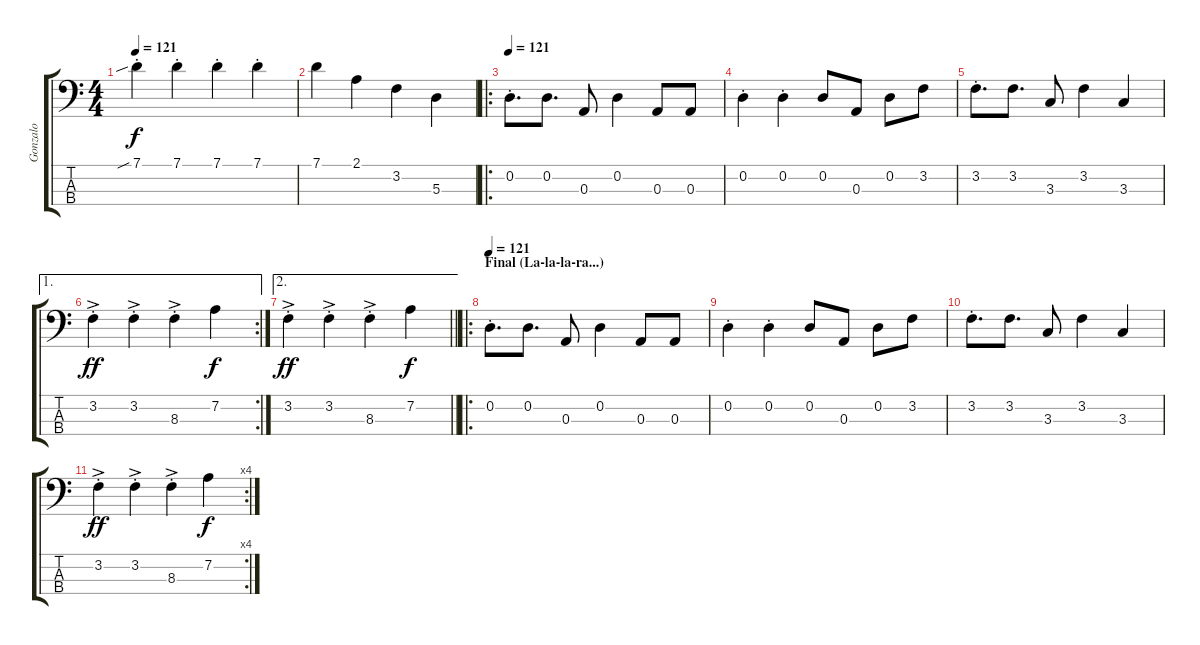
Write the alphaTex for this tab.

\track ("Gonzalo" "Gonzalo") {instrument electricbassfinger}
\staff {score tabs}
\tuning (G2 D2 A1 E1) {hide}
\ts (4 4)
\tempo 121
\clef f4
\ks c
7.1{sib st}.4{dy f} 7.1{st}.4 7.1{st}.4 7.1{st}.4 |
7.1.4 2.1.4 3.2.4 5.3.4 |
\ro
\tempo 121
0.2{st}.8{d} 0.2.8{d} 0.3.8 0.2.4 0.3.8 0.3.8 |
0.2{st}.4 0.2{st}.4 0.2.8 0.3.8 0.2.8 3.2.8 |
3.2{st}.8{d} 3.2.8{d} 3.3.8 3.2.4 3.3.4 |
\ae 1
\rc 2
3.2{ac st}.4{dy ff} 3.2{ac st}.4 8.3{ac st}.4 7.2.4{dy f} |
\ae 2
\barLineRight lightlight
3.2{ac st}.4{dy ff} 3.2{ac st}.4 8.3{ac st}.4 7.2.4{dy f} |
\ro
\section ("" "Final (La-la-la-ra...)")
\tempo 121
0.2{st}.8{d} 0.2.8{d} 0.3.8 0.2.4 0.3.8 0.3.8 |
0.2{st}.4 0.2{st}.4 0.2.8 0.3.8 0.2.8 3.2.8 |
3.2{st}.8{d} 3.2.8{d} 3.3.8 3.2.4 3.3.4 |
\rc 4
3.2{ac st}.4{dy ff} 3.2{ac st}.4 8.3{ac st}.4 7.2.4{dy f}
